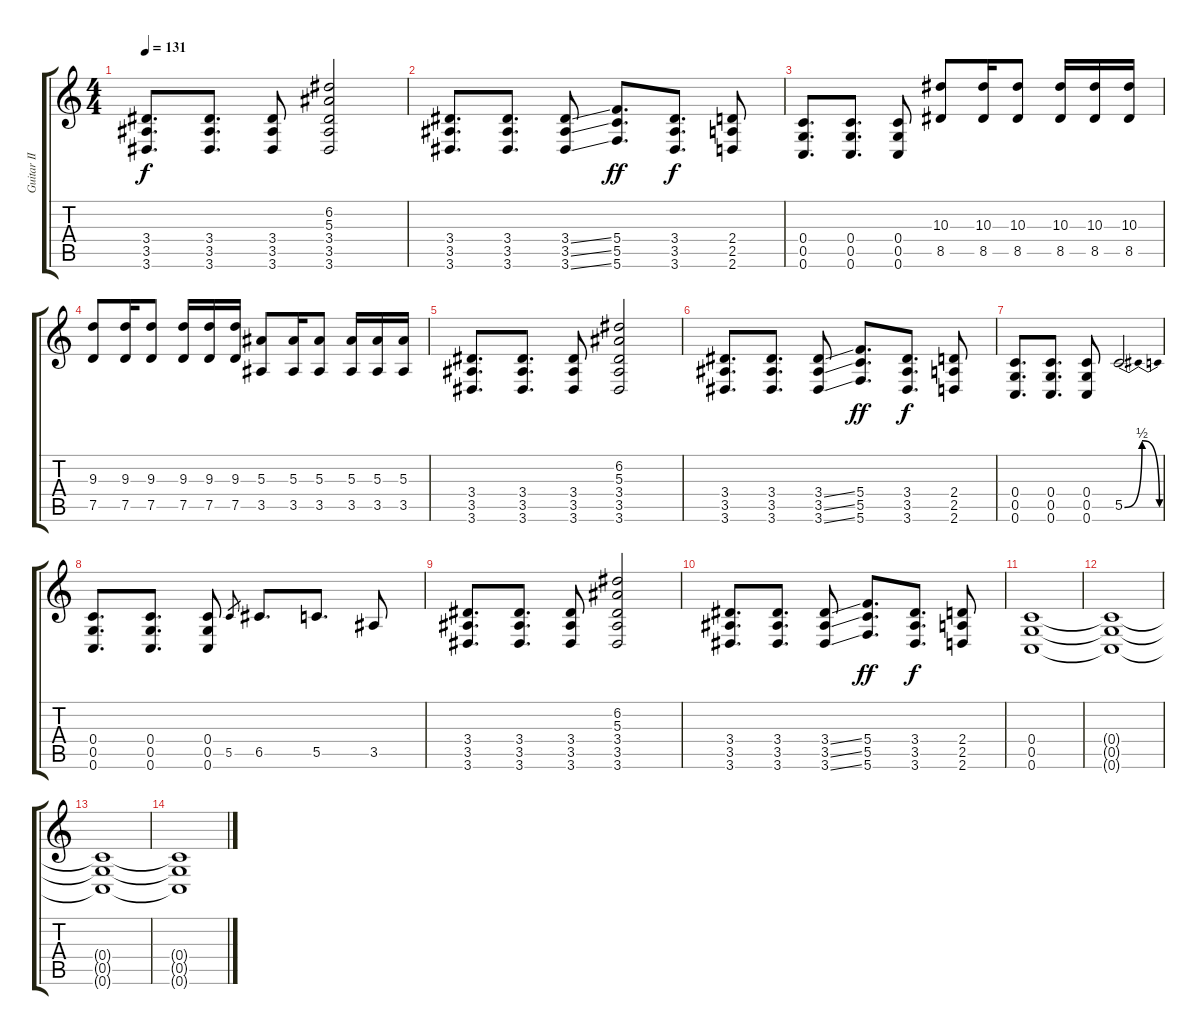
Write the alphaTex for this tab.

\track ("Guitar II" "Guitar II") {instrument distortionguitar}
\staff {score tabs}
\tuning (D4 A3 F3 C3 G2 C2) {hide}
\ts (4 4)
\tempo 131
\clef g2
\ks c
(3.4 3.5 3.6).8{d dy f} (3.4 3.5 3.6).8{d} (3.4 3.5 3.6).8 (6.2 5.3 3.4 3.5 3.6).2 |
(3.4 3.5 3.6).8{d} (3.4 3.5 3.6).8{d} (3.4{ss} 3.5{ss} 3.6{ss}).8 (5.4 5.5 5.6).8{d dy ff} (3.4 3.5 3.6).8{d dy f} (2.4 2.5 2.6).8 |
(0.4 0.5 0.6).8{d} (0.4 0.5 0.6).8{d} (0.4 0.5 0.6).8 (10.3 8.5).8 (10.3 8.5).16 (10.3 8.5).8 (10.3 8.5).16 (10.3 8.5).16 (10.3 8.5).16 |
(9.3 7.5).8 (9.3 7.5).16 (9.3 7.5).8 (9.3 7.5).16 (9.3 7.5).16 (9.3 7.5).16 (5.3 3.5).8 (5.3 3.5).16 (5.3 3.5).8 (5.3 3.5).16 (5.3 3.5).16 (5.3 3.5).16 |
(3.4 3.5 3.6).8{d} (3.4 3.5 3.6).8{d} (3.4 3.5 3.6).8 (6.2 5.3 3.4 3.5 3.6).2 |
(3.4 3.5 3.6).8{d} (3.4 3.5 3.6).8{d} (3.4{ss} 3.5{ss} 3.6{ss}).8 (5.4 5.5 5.6).8{d dy ff} (3.4 3.5 3.6).8{d dy f} (2.4 2.5 2.6).8 |
(0.4 0.5 0.6).8{d} (0.4 0.5 0.6).8{d} (0.4 0.5 0.6).8 5.5{be (bendrelease 0 0 30 2 45 2 60 0)}.2 |
(0.4 0.5 0.6).8{d} (0.4 0.5 0.6).8{d} (0.4 0.5 0.6).8 5.5.8{gr} 6.5.8{d} 5.5.8{d} 3.5.8 |
(3.4 3.5 3.6).8{d} (3.4 3.5 3.6).8{d} (3.4 3.5 3.6).8 (6.2 5.3 3.4 3.5 3.6).2 |
(3.4 3.5 3.6).8{d} (3.4 3.5 3.6).8{d} (3.4{ss} 3.5{ss} 3.6{ss}).8 (5.4 5.5 5.6).8{d dy ff} (3.4 3.5 3.6).8{d dy f} (2.4 2.5 2.6).8 |
(0.4 0.5 0.6).1 |
(0.4{t} 0.5{t} 0.6{t}).1 |
(0.4{t} 0.5{t} 0.6{t}).1 |
(0.4{t} 0.5{t} 0.6{t}).1
